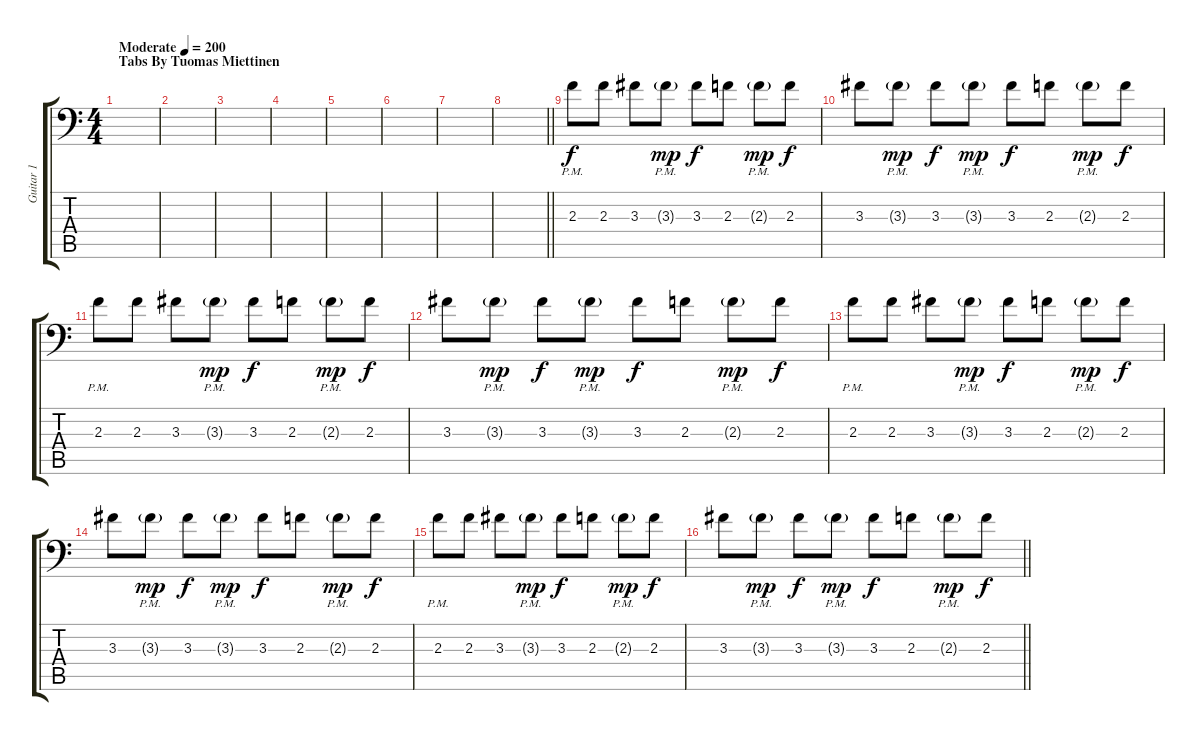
\track ("Guitar 1" "Guitar 1") {instrument distortionguitar}
\staff {score tabs}
\tuning (C4 G3 Eb3 Bb2 F2 Bb1) {hide}
\ts (4 4)
\section ("" "Tabs By Tuomas Miettinen")
\tempo (200 "Moderate")
\clef f4
\ks c
|
|
|
|
|
|
|
\barLineRight lightlight
|
\section ("" "")
2.3{pm}.8 2.3.8 3.3.8 3.3{g pm}.8{dy mp} 3.3.8{dy f} 2.3.8 2.3{g pm}.8{dy mp} 2.3.8{dy f} |
3.3.8 3.3{g pm}.8{dy mp} 3.3.8{dy f} 3.3{g pm}.8{dy mp} 3.3.8{dy f} 2.3.8 2.3{g pm}.8{dy mp} 2.3.8{dy f} |
2.3{pm}.8 2.3.8 3.3.8 3.3{g pm}.8{dy mp} 3.3.8{dy f} 2.3.8 2.3{g pm}.8{dy mp} 2.3.8{dy f} |
3.3.8 3.3{g pm}.8{dy mp} 3.3.8{dy f} 3.3{g pm}.8{dy mp} 3.3.8{dy f} 2.3.8 2.3{g pm}.8{dy mp} 2.3.8{dy f} |
2.3{pm}.8 2.3.8 3.3.8 3.3{g pm}.8{dy mp} 3.3.8{dy f} 2.3.8 2.3{g pm}.8{dy mp} 2.3.8{dy f} |
3.3.8 3.3{g pm}.8{dy mp} 3.3.8{dy f} 3.3{g pm}.8{dy mp} 3.3.8{dy f} 2.3.8 2.3{g pm}.8{dy mp} 2.3.8{dy f} |
2.3{pm}.8 2.3.8 3.3.8 3.3{g pm}.8{dy mp} 3.3.8{dy f} 2.3.8 2.3{g pm}.8{dy mp} 2.3.8{dy f} |
\barLineRight lightlight
3.3.8 3.3{g pm}.8{dy mp} 3.3.8{dy f} 3.3{g pm}.8{dy mp} 3.3.8{dy f} 2.3.8 2.3{g pm}.8{dy mp} 2.3.8{dy f}
